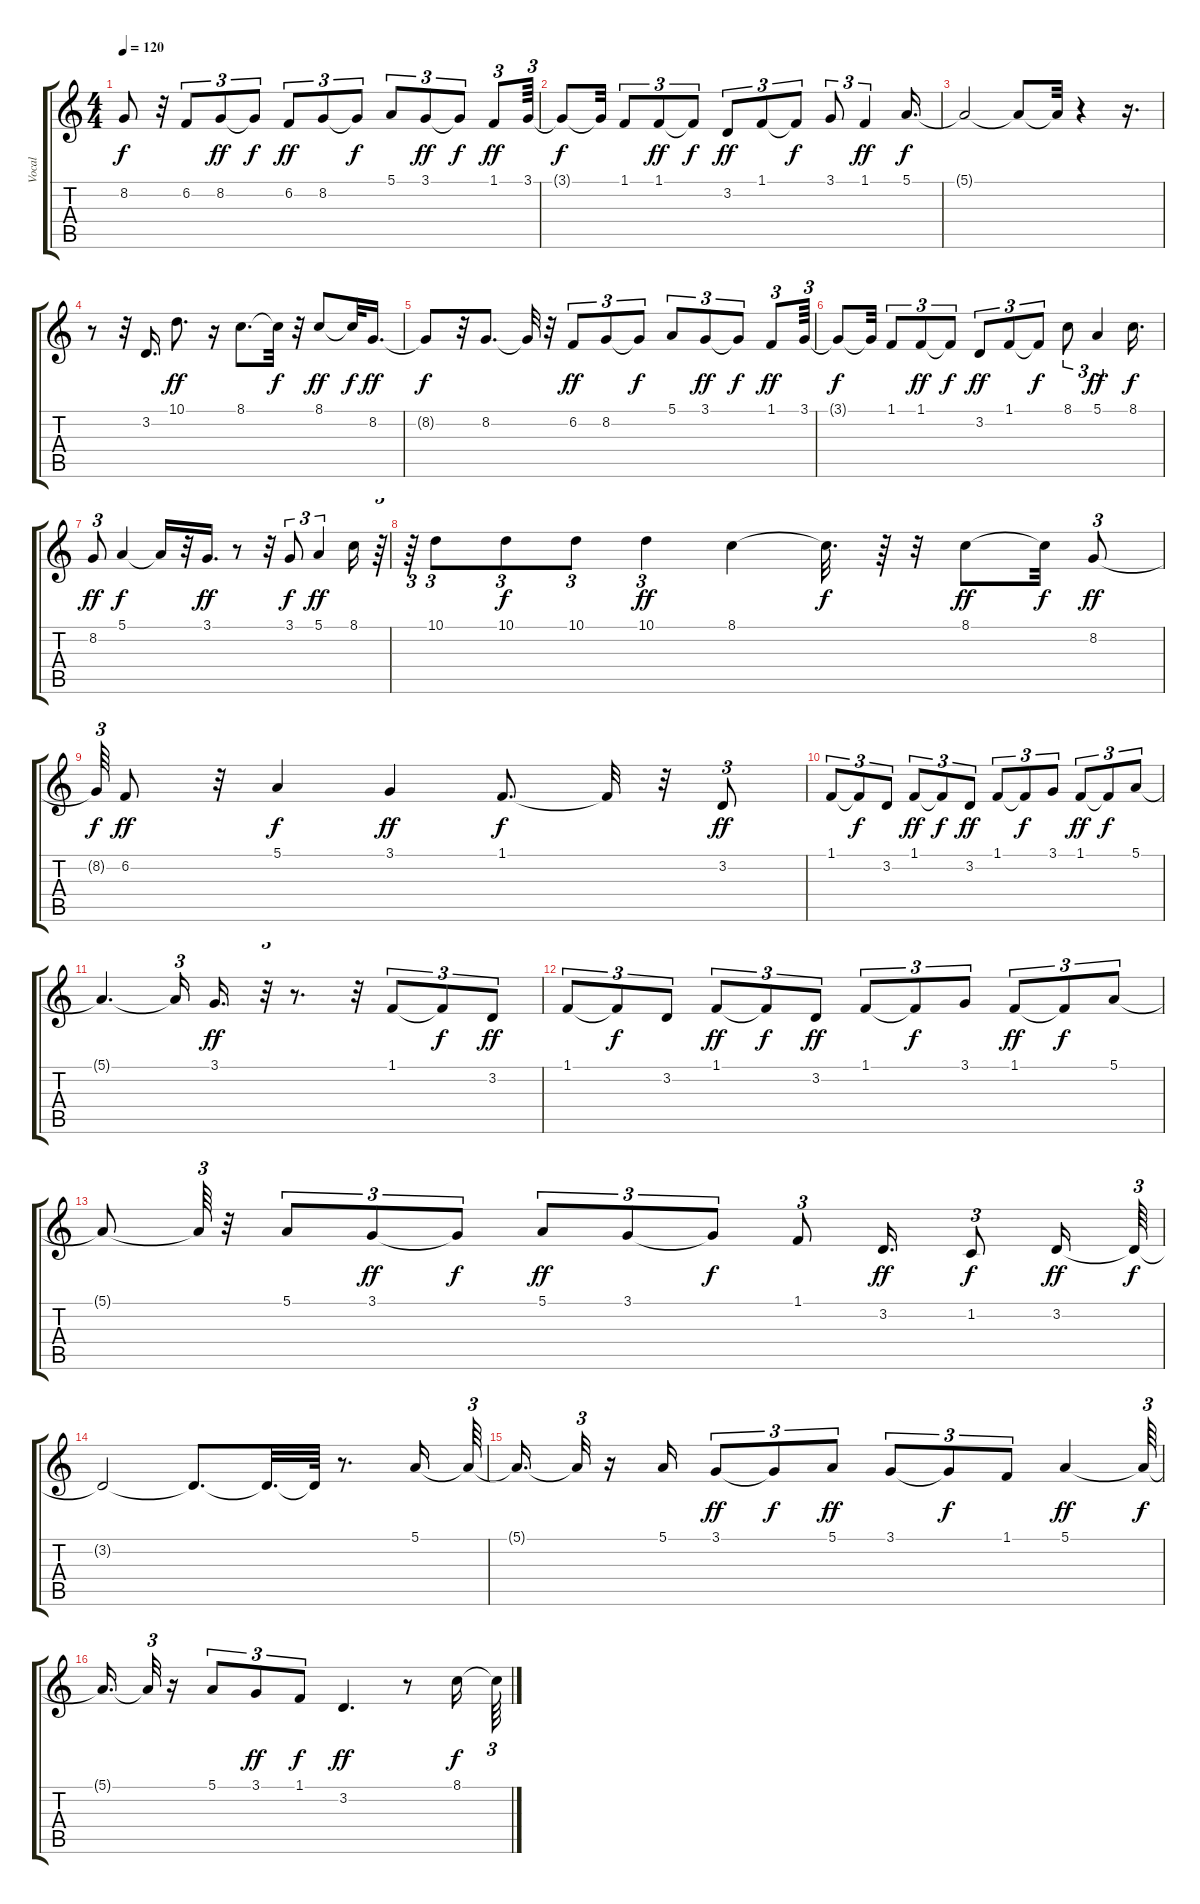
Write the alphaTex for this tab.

\track ("Vocal" "Vocal") {instrument altosax}
\staff {score tabs}
\tuning (E4 B3 G3 D3 A2 E2) {hide}
\ts (4 4)
\tempo 120
\clef g2
\ks c
8.2{t}.8{dy f} r.32 6.2.8{tu (3 2)} 8.2.8{tu (3 2) dy ff} 8.2{t}.8{tu (3 2) dy f} 6.2.8{tu (3 2) dy ff} 8.2.8{tu (3 2)} 8.2{t}.8{tu (3 2) dy f} 5.1.8{tu (3 2)} 3.1.8{tu (3 2) dy ff} 3.1{t}.8{tu (3 2) dy f} 1.1.8{tu (3 2) dy ff} 3.1.64{tu (3 2)} |
3.1{t}.8{dy f} 3.1{t}.32 1.1.8{tu (3 2)} 1.1.8{tu (3 2) dy ff} 1.1{t}.8{tu (3 2) dy f} 3.2.8{tu (3 2) dy ff} 1.1.8{tu (3 2)} 1.1{t}.8{tu (3 2) dy f} 3.1.8{tu (3 2)} 1.1.4{tu (3 2) dy ff} 5.1.16{d dy f} |
5.1{t}.2 5.1{t}.8 5.1{t}.32 r.4 r.16{d} |
r.8 r.32 3.2.16{d} 10.1.8{d dy ff} r.16 8.1.8{d} 8.1{t}.32{dy f} r.32 8.1.8{dy ff} 8.1{t}.32{dy f} 8.2.16{d dy ff} |
8.2{t}.8{dy f} r.32 8.2.8{d} 8.2{t}.32 r.32 6.2.8{tu (3 2) dy ff} 8.2.8{tu (3 2)} 8.2{t}.8{tu (3 2) dy f} 5.1.8{tu (3 2)} 3.1.8{tu (3 2) dy ff} 3.1{t}.8{tu (3 2) dy f} 1.1.8{tu (3 2) dy ff} 3.1.64{tu (3 2)} |
3.1{t}.8{dy f} 3.1{t}.32 1.1.8{tu (3 2)} 1.1.8{tu (3 2) dy ff} 1.1{t}.8{tu (3 2) dy f} 3.2.8{tu (3 2) dy ff} 1.1.8{tu (3 2)} 1.1{t}.8{tu (3 2) dy f} 8.1.8{tu (3 2)} 5.1.4{tu (3 2) dy ff} 8.1.16{d dy f} |
8.2.8{tu (3 2) dy ff} 5.1.4{dy f} 5.1{t}.16 r.32 3.1.16{d dy ff} r.8 r.32 3.1.8{tu (3 2) dy f} 5.1.4{tu (3 2) dy ff} 8.1.16 r.64{tu (3 2)} |
r.64{tu (3 2)} 10.1.8{tu (3 2)} 10.1.8{tu (3 2) dy f} 10.1.8{tu (3 2)} 10.1.4{tu (3 2) dy ff} 8.1.4 8.1{t}.32{d dy f} r.64 r.32 8.1.8{dy ff} 8.1{t}.32{dy f} 8.2.8{tu (3 2) dy ff} |
8.2{t}.64{tu (3 2) dy f} 6.2.8{dy ff} r.32 5.1.4{dy f} 3.1.4{dy ff} 1.1.8{d dy f} 1.1{t}.32 r.32 3.2.8{tu (3 2) dy ff} |
1.1.8{tu (3 2)} 1.1{t}.8{tu (3 2) dy f} 3.2.8{tu (3 2)} 1.1.8{tu (3 2) dy ff} 1.1{t}.8{tu (3 2) dy f} 3.2.8{tu (3 2) dy ff} 1.1.8{tu (3 2)} 1.1{t}.8{tu (3 2) dy f} 3.1.8{tu (3 2)} 1.1.8{tu (3 2) dy ff} 1.1{t}.8{tu (3 2) dy f} 5.1.8{tu (3 2)} |
5.1{t}.4{d} 5.1{t}.16{tu (3 2)} 3.1.16{d dy ff} r.32{tu (3 2)} r.8{d} r.32 1.1.8{tu (3 2)} 1.1{t}.8{tu (3 2) dy f} 3.2.8{tu (3 2) dy ff} |
1.1.8{tu (3 2)} 1.1{t}.8{tu (3 2) dy f} 3.2.8{tu (3 2)} 1.1.8{tu (3 2) dy ff} 1.1{t}.8{tu (3 2) dy f} 3.2.8{tu (3 2) dy ff} 1.1.8{tu (3 2)} 1.1{t}.8{tu (3 2) dy f} 3.1.8{tu (3 2)} 1.1.8{tu (3 2) dy ff} 1.1{t}.8{tu (3 2) dy f} 5.1.8{tu (3 2)} |
5.1{t}.8 5.1{t}.64{tu (3 2)} r.32 5.1.8{tu (3 2)} 3.1.8{tu (3 2) dy ff} 3.1{t}.8{tu (3 2) dy f} 5.1.8{tu (3 2) dy ff} 3.1.8{tu (3 2)} 3.1{t}.8{tu (3 2) dy f} 1.1.8{tu (3 2)} 3.2.16{d dy ff} 1.2.8{tu (3 2) dy f} 3.2.16{dy ff} 3.2{t}.64{tu (3 2) dy f} |
3.2{t}.2 3.2{t}.8{d} 3.2{t}.32{d} 3.2{t}.64 r.8{d} 5.1.16 5.1{t}.64{tu (3 2)} |
5.1{t}.16{d} 5.1{t}.32{tu (3 2)} r.16 5.1.16 3.1.8{tu (3 2) dy ff} 3.1{t}.8{tu (3 2) dy f} 5.1.8{tu (3 2) dy ff} 3.1.8{tu (3 2)} 3.1{t}.8{tu (3 2) dy f} 1.1.8{tu (3 2)} 5.1.4{dy ff} 5.1{t}.64{tu (3 2) dy f} |
5.1{t}.16{d} 5.1{t}.32{tu (3 2)} r.16 5.1.8{tu (3 2)} 3.1.8{tu (3 2) dy ff} 1.1.8{tu (3 2) dy f} 3.2.4{d dy ff} r.8 8.1.16{dy f} 8.1{t}.64{tu (3 2)}
